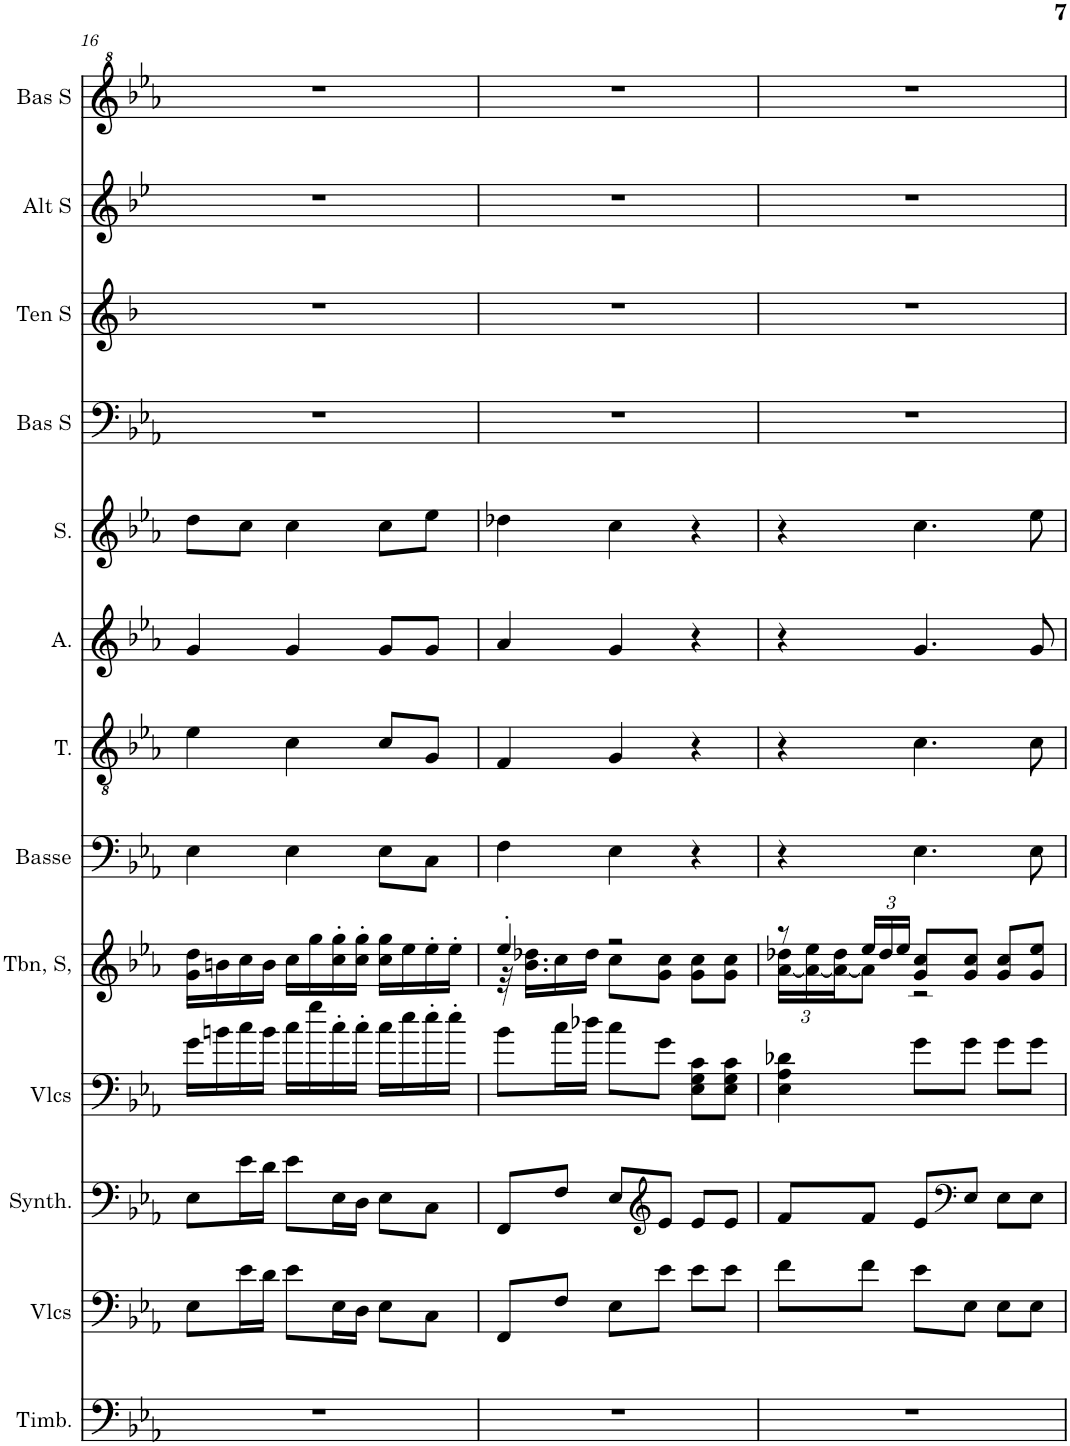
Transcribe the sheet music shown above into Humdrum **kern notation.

**kern	**kern	**kern	**kern	**kern	**kern	**kern	**kern	**kern	**kern	**kern	**kern	**kern
*part13	*part12	*part11	*part10	*part9	*part8	*part7	*part6	*part5	*part4	*part3	*part2	*part1
*staff13	*staff12	*staff11	*staff10	*staff9	*staff8	*staff7	*staff6	*staff5	*staff4	*staff3	*staff2	*staff1
*I"Timbales, Staff-1	*I"Violoncelles, D'Bass/Strings, etc	*I"Synthétiseur d'instruments à cordes, Synth strings, etc	*I"Violoncelles, Synth strings 2	*I"Trombone Soprano, 1st violins	*I"Basse	*I"Ténor	*I"Alto	*I"Soprano	*I"Basse Solo	*I"Tenor Solo	*I"Alto Solo	*I"Soprano Solo
*I'Timb.	*I'Vlcs	*I'Synth.	*I'Vlcs	*I'Tbn, S,	*I'Basse	*I'T.	*I'A.	*I'S.	*I'Bas S	*I'Ten S	*I'Alt S	*
!!LO:PB:g=z
*clefF4	*clefF4	*clefF4	*clefF4	*clefG2	*clefF4	*clefGv2	*clefG2	*clefG2	*clefF4	*clefG2	*clefG2	*clefG^2
*	*	*	*	*	*	*	*	*	*	*Trd8c14	*Trd4c7	*
*k[b-e-a-]	*k[b-e-a-]	*k[b-e-a-]	*k[b-e-a-]	*k[b-e-a-]	*k[b-e-a-]	*k[b-e-a-]	*k[b-e-a-]	*k[b-e-a-]	*k[b-e-a-]	*k[b-]	*k[b-e-]	*k[b-e-a-]
*M3/4	*M3/4	*M3/4	*M3/4	*M3/4	*M3/4	*M3/4	*M3/4	*M3/4	*M3/4	*M3/4	*M3/4	*M3/4
=16	=16	=16	=16	=16	=16	=16	=16	=16	=16	=16	=16	=16
2.r	8E-\L	8E-\L	16g\LL	16g\ 16dd\LL	4E-\	4e-\	4g/	8dd\L	2.r	2.r	2.r	2.r
.	.	.	16bn\	16bn\	.	.	.	.	.	.	.	.
.	16e-\L	16e-\L	16cc\	16cc\	.	.	.	8cc\J	.	.	.	.
.	16d\JJ	16d\JJ	16b\JJ	16b\JJ	.	.	.	.	.	.	.	.
.	8e-\L	8e-\L	16cc\LL	16cc\LL	4E-\	4c\	4g/	4cc\	.	.	.	.
.	.	.	16gg\	16gg\	.	.	.	.	.	.	.	.
.	16E-\L	16E-\L	16cc'\	16cc\' 16gg\'	.	.	.	.	.	.	.	.
.	16D\JJ	16D\JJ	16cc'\JJ	16cc\' 16gg\'JJ	.	.	.	.	.	.	.	.
.	8E-\L	8E-\L	16cc\LL	16cc\ 16gg\LL	8E-\L	8c/L	8g/L	8cc\L	.	.	.	.
.	.	.	16ee-\	16ee-\	.	.	.	.	.	.	.	.
.	8C\J	8C\J	16ee-'\	16ee-'\	8C\J	8G/J	8g/J	8ee-\J	.	.	.	.
.	.	.	16ee-'\JJ	16ee-'\JJ	.	.	.	.	.	.	.	.
=17	=17	=17	=17	=17	=17	=17	=17	=17	=17	=17	=17	=17
*	*	*	*	*^	*	*	*	*	*	*	*	*
2.r	8FF/L	8FF/L	8b-\L	4ee-'/	32r	4F\	4F/	4a-/	4dd-X\	2.r	2.r	2.r	2.r
.	.	.	.	.	16.b-\ 16.dd-X\LL	.	.	.	.	.	.	.	.
.	8F/J	8F/J	16cc\L	.	16cc\	.	.	.	.	.	.	.	.
.	.	.	16dd-X\JJ	.	16dd-\JJ	.	.	.	.	.	.	.	.
.	8E-\L	8E-/L	8cc\L	2r	8cc\L	4E-\	4G/	4g/	4cc\	.	.	.	.
*	*	*clefG2	*	*	*	*	*	*	*	*	*	*	*
.	8e-\J	8e-/J	8g\J	.	8g\ 8cc\J	.	.	.	.	.	.	.	.
.	8e-\L	8e-/L	8E-\ 8G\ 8c\L	.	8g\ 8cc\L	4r	4r	4r	4r	.	.	.	.
.	8e-\J	8e-/J	8E-\ 8G\ 8c\J	.	8g\ 8cc\J	.	.	.	.	.	.	.	.
=18	=18	=18	=18	=18	=18	=18	=18	=18	=18	=18	=18	=18	=18
*	*	*	*	*	*Xbrackettup	*	*	*	*	*	*	*	*
2.r	8f\L	8f/L	4E-\ 4A-\ 4d-X\	8r	[24a-\ 24dd-X\LL	4r	4r	4r	4r	2.r	2.r	2.r	2.r
.	.	.	.	.	24a-\_ 24ee-\	.	.	.	.	.	.	.	.
.	.	.	.	.	24a-\_ 24dd-\J	.	.	.	.	.	.	.	.
.	8f\J	8f/J	.	24ee-/LL	8a-\J]	.	.	.	.	.	.	.	.
.	.	.	.	24dd-/	.	.	.	.	.	.	.	.	.
.	.	.	.	24ee-/JJ	.	.	.	.	.	.	.	.	.
.	8e-\L	8e-/L	8g\L	8g/ 8cc/L	2r	4.E-\	4.c\	4.g/	4.cc\	.	.	.	.
*	*	*clefF4	*	*	*	*	*	*	*	*	*	*	*
.	8E-\J	8E-/J	8g\J	8g/ 8cc/J	.	.	.	.	.	.	.	.	.
.	8E-\L	8E-\L	8g\L	8g/ 8cc/L	.	.	.	.	.	.	.	.	.
.	8E-\J	8E-\J	8g\J	8g/ 8ee-/J	.	8E-\	8c\	8g/	8ee-\	.	.	.	.
*	*	*	*	*v	*v	*	*	*	*	*	*	*	*
=	=	=	=	=	=	=	=	=	=	=	=	=
*-	*-	*-	*-	*-	*-	*-	*-	*-	*-	*-	*-	*-
